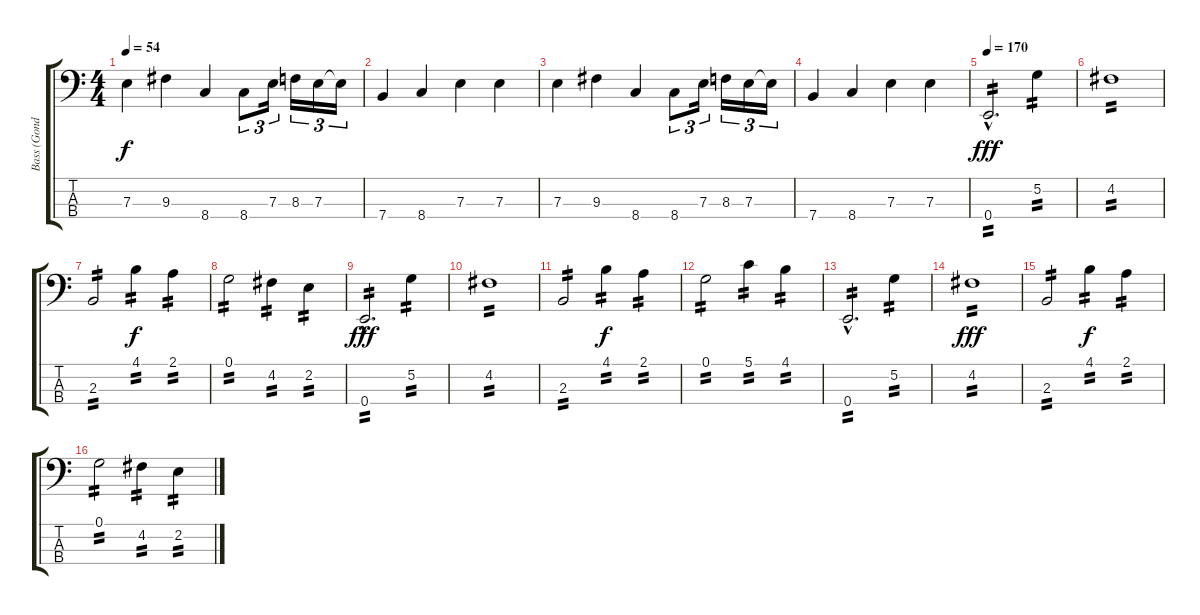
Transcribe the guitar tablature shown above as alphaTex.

\track ("Bass (Gonde)" "Bass (Gond") {instrument electricbasspick}
\staff {score tabs}
\tuning (G2 D2 A1 E1) {hide}
\ts (4 4)
\tempo 54
\clef f4
\ks c
7.3.4{dy f} 9.3.4 8.4.4 8.4.8{tu (3 2)} 7.3.16{tu (3 2)} 8.3.16{tu (3 2)} 7.3.16{tu (3 2)} 7.3{t}.16{tu (3 2)} |
7.4.4 8.4.4 7.3.4 7.3.4 |
7.3.4 9.3.4 8.4.4 8.4.8{tu (3 2)} 7.3.16{tu (3 2)} 8.3.16{tu (3 2)} 7.3.16{tu (3 2)} 7.3{t}.16{tu (3 2)} |
7.4.4 8.4.4 7.3.4 7.3.4 |
\tempo 170
0.4{hac}.2{d tp 2 dy fff} 5.2.4{tp 2} |
4.2.1{tp 2} |
2.3.2{tp 2} 4.1.4{tp 2 dy f} 2.1.4{tp 2} |
0.1.2{tp 2} 4.2.4{tp 2} 2.2.4{tp 2} |
0.4{hac}.2{d tp 2 dy fff} 5.2.4{tp 2} |
4.2.1{tp 2} |
2.3.2{tp 2} 4.1.4{tp 2 dy f} 2.1.4{tp 2} |
0.1.2{tp 2} 5.1.4{tp 2} 4.1.4{tp 2} |
0.4{hac}.2{d tp 2} 5.2.4{tp 2} |
4.2.1{tp 2 dy fff} |
2.3.2{tp 2} 4.1.4{tp 2 dy f} 2.1.4{tp 2} |
0.1.2{tp 2} 4.2.4{tp 2} 2.2.4{tp 2}
